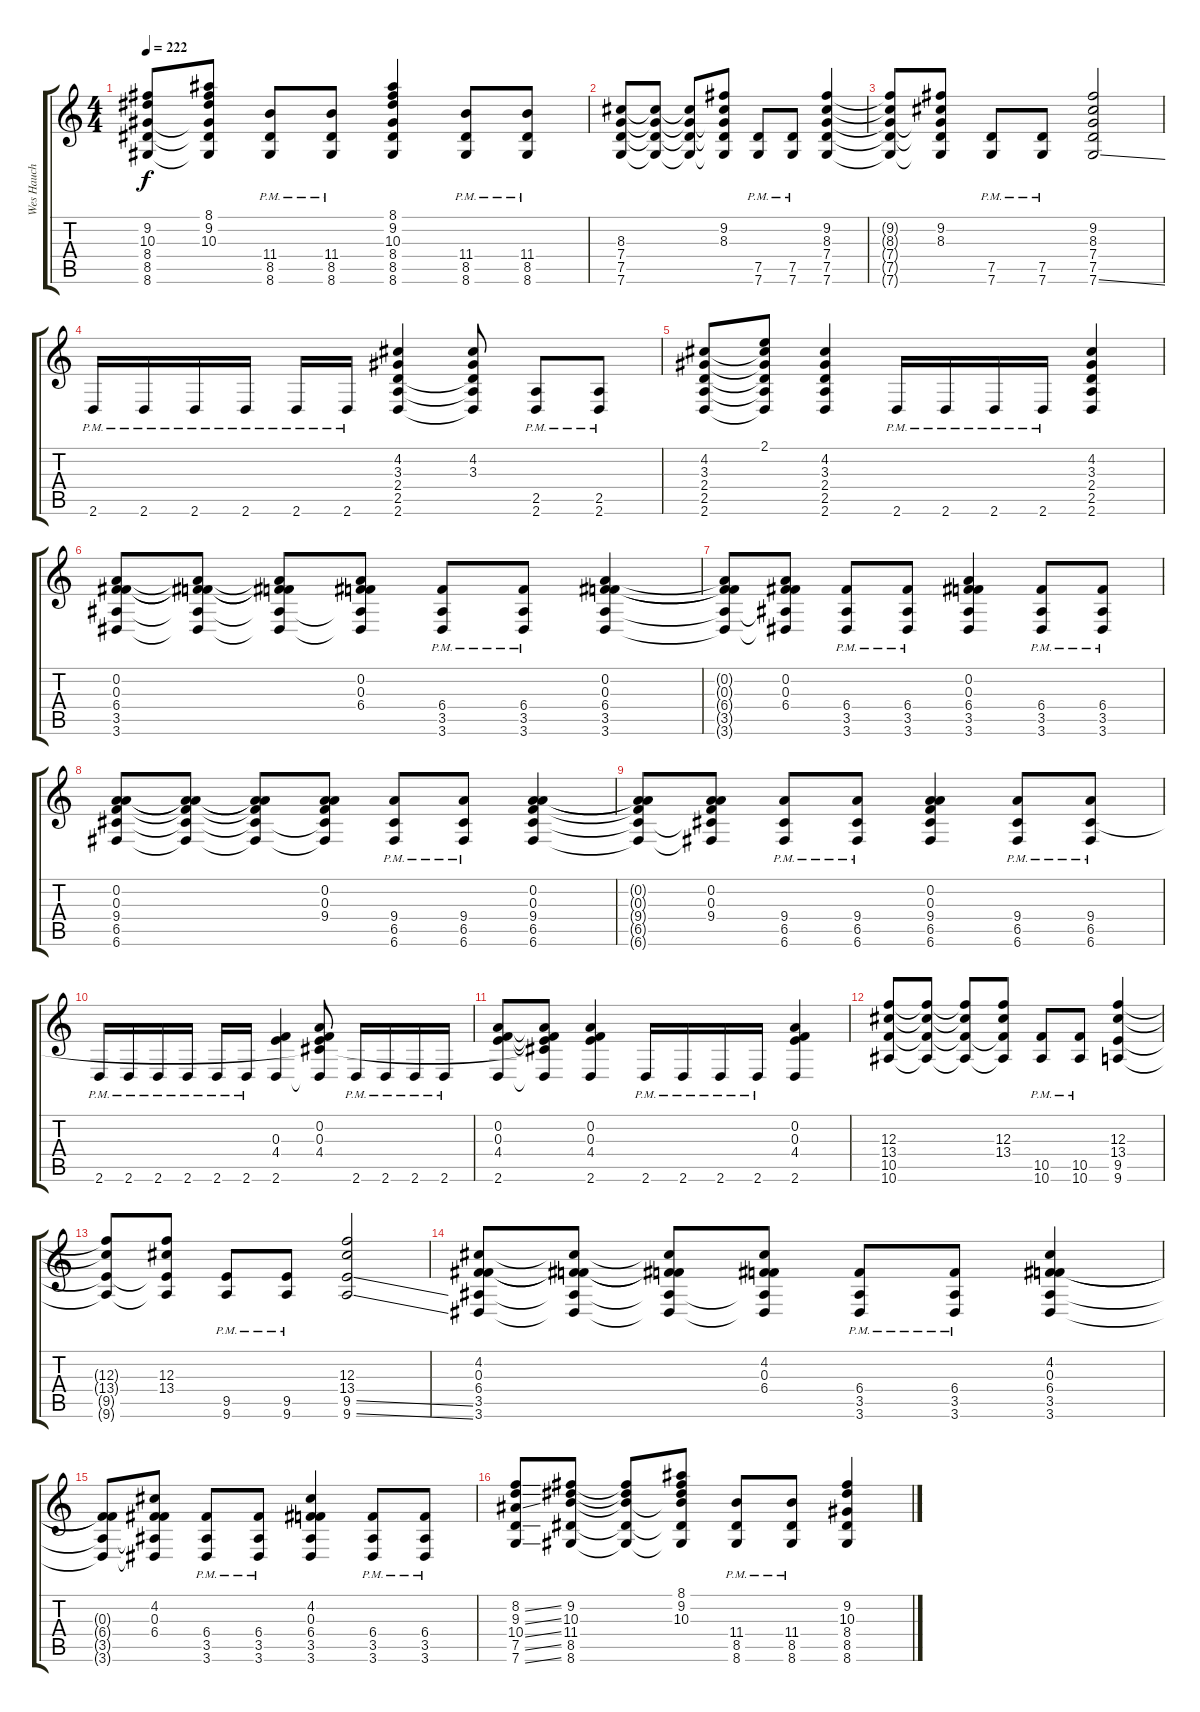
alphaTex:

\track ("Wes Hauch" "Wes Hauch") {instrument distortionguitar}
\staff {score tabs}
\tuning (D4 A3 F3 C3 G2 C2) {hide}
\ts (4 4)
\tempo 222
\clef g2
\ks c
(9.2{t} 10.3{t} 8.4{t} 8.5{t} 8.6{t}).8{dy f} (8.1 9.2 10.3 8.4{t} 8.5{t} 8.6{t}).8 (11.4{pm} 8.5{pm} 8.6{pm}).8 (11.4{pm} 8.5{pm} 8.6{pm}).8 (8.1 9.2 10.3 8.4 8.5 8.6).4 (11.4{pm} 8.5{pm} 8.6{pm}).8 (11.4{pm} 8.5{pm} 8.6{pm}).8 |
(8.3 7.4 7.5 7.6).8 (8.3{t} 7.4{t} 7.5{t} 7.6{t}).8 (8.3{t} 7.4{t} 7.5{t} 7.6{t}).8 (9.2 8.3 7.4{t} 7.5{t} 7.6{t}).8 (7.5{pm} 7.6{pm}).8 (7.5{pm} 7.6{pm}).8 (9.2 8.3 7.4 7.5 7.6).4 |
(9.2{t} 8.3{t} 7.4{t} 7.5{t} 7.6{t}).8 (9.2 8.3 7.4{t} 7.5{t} 7.6{t}).8 (7.5{pm} 7.6{pm}).8 (7.5{pm} 7.6{pm}).8 (9.2 8.3 7.4 7.5 7.6{ss}).2 |
2.6{pm}.16 2.6{pm}.16 2.6{pm}.16 2.6{pm}.16 2.6{pm}.16 2.6{pm}.16 (4.2 3.3 2.4 2.5 2.6).4 (4.2 3.3 2.4{t} 2.5{t} 2.6{t}).8 (2.5{pm} 2.6{pm}).8 (2.5{pm} 2.6{pm}).8 |
(4.2 3.3 2.4 2.5 2.6).8 (2.1 4.2{t} 3.3{t} 2.4{t} 2.5{t} 2.6{t}).8 (4.2 3.3 2.4 2.5 2.6).4 2.6{pm}.16 2.6{pm}.16 2.6{pm}.16 2.6{pm}.16 (4.2 3.3 2.4 2.5 2.6).4 |
(0.2 0.3 6.4 3.5 3.6).8 (0.2{t} 0.3{t} 6.4{t} 3.5{t} 3.6{t}).8 (0.2{t} 0.3{t} 6.4{t} 3.5{t} 3.6{t}).8 (0.2 0.3 6.4 3.5{t} 3.6{t}).8 (6.4{pm} 3.5{pm} 3.6{pm}).8 (6.4{pm} 3.5{pm} 3.6{pm}).8 (0.2 0.3 6.4 3.5 3.6).4 |
(0.2{t} 0.3{t} 6.4{t} 3.5{t} 3.6{t}).8 (0.2 0.3 6.4 3.5{t} 3.6{t}).8 (6.4{pm} 3.5{pm} 3.6{pm}).8 (6.4{pm} 3.5{pm} 3.6{pm}).8 (0.2 0.3 6.4 3.5 3.6).4 (6.4{pm} 3.5{pm} 3.6{pm}).8 (6.4{pm} 3.5{pm} 3.6{pm}).8 |
(0.2 0.3 9.4 6.5 6.6).8 (0.2{t} 0.3{t} 9.4{t} 6.5{t} 6.6{t}).8 (0.2{t} 0.3{t} 9.4{t} 6.5{t} 6.6{t}).8 (0.2 0.3 9.4 6.5{t} 6.6{t}).8 (9.4{pm} 6.5{pm} 6.6{pm}).8 (9.4{pm} 6.5{pm} 6.6{pm}).8 (0.2 0.3 9.4 6.5 6.6).4 |
(0.2{t} 0.3{t} 9.4{t} 6.5{t} 6.6{t}).8 (0.2 0.3 9.4 6.5{t} 6.6{t}).8 (9.4{pm} 6.5{pm} 6.6{pm}).8 (9.4{pm} 6.5{pm} 6.6{pm}).8 (0.2 0.3 9.4 6.5 6.6).4 (9.4{pm} 6.5{pm} 6.6{pm}).8 (9.4{pm} 6.5{pm} 6.6{pm}).8 |
2.6{pm}.16 2.6{pm}.16 2.6{pm}.16 2.6{pm}.16 2.6{pm}.16 2.6{pm}.16 (0.3 4.4 2.6).4 (0.2 0.3 4.4 6.5{t} 2.6{t}).8 2.6{pm}.16 2.6{pm}.16 2.6{pm}.16 2.6{pm}.16 |
(0.2 0.3 4.4 2.6).8 (0.2{t} 0.3{t} 4.4{t} 6.5{t} 2.6{t}).8 (0.2 0.3 4.4 2.6).4 2.6{pm}.16 2.6{pm}.16 2.6{pm}.16 2.6{pm}.16 (0.2 0.3 4.4 2.6).4 |
(12.3 13.4 10.5 10.6).8 (12.3{t} 13.4{t} 10.5{t} 10.6{t}).8 (12.3{t} 13.4{t} 10.5{t} 10.6{t}).8 (12.3 13.4 10.5{t} 10.6{t}).8 (10.5{pm} 10.6{pm}).8 (10.5{pm} 10.6{pm}).8 (12.3 13.4 9.5 9.6).4 |
(12.3{t} 13.4{t} 9.5{t} 9.6{t}).8 (12.3 13.4 9.5{t} 9.6{t}).8 (9.5{pm} 9.6{pm}).8 (9.5{pm} 9.6{pm}).8 (12.3 13.4 9.5{ss} 9.6{ss}).2 |
(4.2 0.3 6.4 3.5 3.6).8 (4.2{t} 0.3{t} 6.4{t} 3.5{t} 3.6{t}).8 (4.2{t} 0.3{t} 6.4{t} 3.5{t} 3.6{t}).8 (4.2 0.3 6.4 3.5{t} 3.6{t}).8 (6.4{pm} 3.5{pm} 3.6{pm}).8 (6.4{pm} 3.5{pm} 3.6{pm}).8 (4.2 0.3 6.4 3.5 3.6).4 |
(0.3{t} 6.4{t} 3.5{t} 3.6{t}).8 (4.2 0.3 6.4 3.5{t} 3.6{t}).8 (6.4{pm} 3.5{pm} 3.6{pm}).8 (6.4{pm} 3.5{pm} 3.6{pm}).8 (4.2 0.3 6.4 3.5 3.6).4 (6.4{pm} 3.5{pm} 3.6{pm}).8 (6.4{pm} 3.5{pm} 3.6{pm}).8 |
(8.2{ss} 9.3{ss} 10.4{ss} 7.5{ss} 7.6{ss}).8 (9.2 10.3 11.4 8.5 8.6).8 (9.2{t} 10.3{t} 11.4{t} 8.5{t} 8.6{t}).8 (8.1 9.2 10.3 11.4{t} 8.5{t} 8.6{t}).8 (11.4{pm} 8.5{pm} 8.6{pm}).8 (11.4{pm} 8.5{pm} 8.6{pm}).8 (9.2 10.3 8.4 8.5 8.6).4
